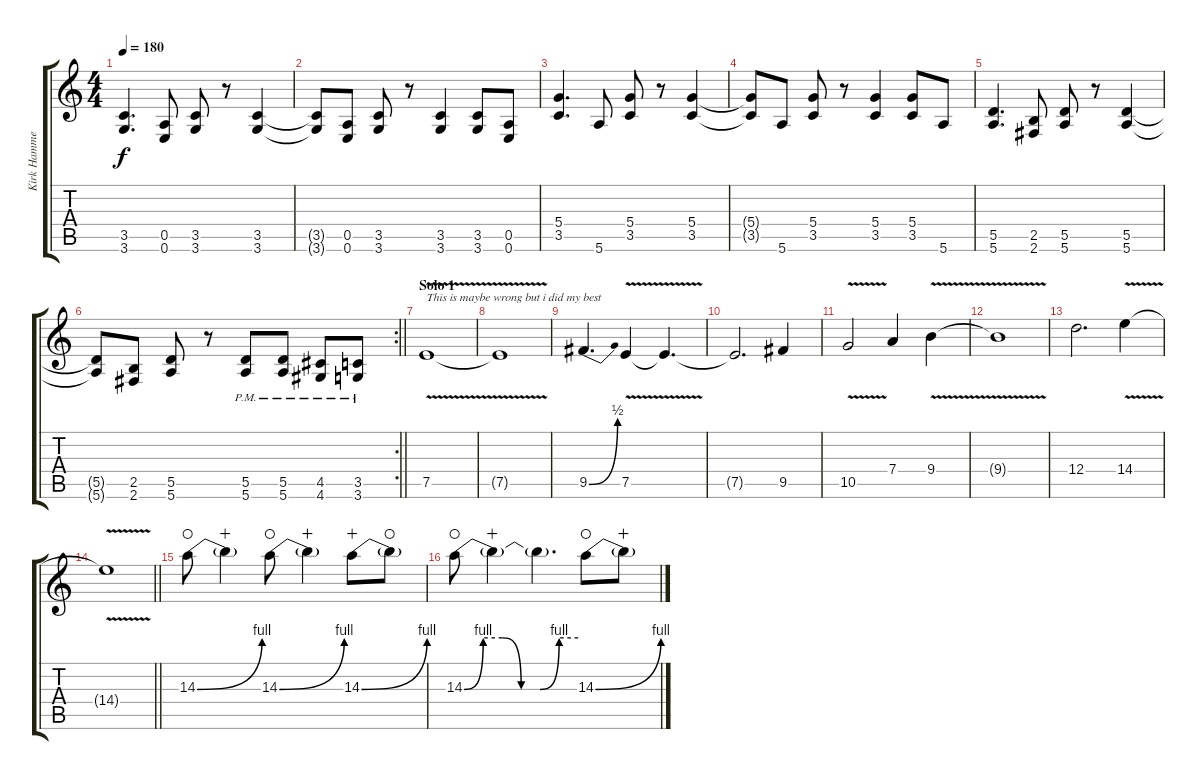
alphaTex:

\track ("Kirk Hammett" "Kirk Hamme") {instrument distortionguitar}
\staff {score tabs}
\tuning (E4 B3 G3 D3 A2 E2) {hide}
\ts (4 4)
\tempo 180
\clef g2
\ks c
(3.5 3.6).4{d dy f} (0.5 0.6).8 (3.5 3.6).8 r.8 (3.5 3.6).4 |
(3.5{t} 3.6{t}).8 (0.5 0.6).8 (3.5 3.6).8 r.8 (3.5 3.6).4 (3.5 3.6).8 (0.5 0.6).8 |
(5.4 3.5).4{d} 5.6.8 (5.4 3.5).8 r.8 (5.4 3.5).4 |
(5.4{t} 3.5{t}).8 5.6.8 (5.4 3.5).8 r.8 (5.4 3.5).4 (5.4 3.5).8 5.6.8 |
(5.5 5.6).4{d} (2.5 2.6).8 (5.5 5.6).8 r.8 (5.5 5.6).4 |
\rc 2
\barLineRight lightlight
(5.5{t} 5.6{t}).8 (2.5 2.6).8 (5.5 5.6).8 r.8 (5.5{pm} 5.6{pm}).8 (5.5{pm} 5.6{pm}).8 (4.5{pm} 4.6{pm}).8 (3.5{pm} 3.6{pm}).8 |
\section ("" "Solo 1")
7.5{v}.1{txt "This is maybe wrong but i did my best"} |
7.5{t}.1 |
9.5{be (bend 0 0 60 2)}.4{d} 7.5{v}.4 7.5{t}.4{d} |
7.5{t}.2{d} 9.5.4 |
10.5{v}.2 7.4.4 9.4{v}.4 |
9.4{t}.1 |
12.4.2{d} 14.4{v}.4 |
\barLineRight lightlight
14.4{t}.1 |
14.3{be (bend 0 0 60 4)}.8{waho} 14.3{t}.4{wahc} 14.3{be (bend 0 0 60 4)}.8{waho} 14.3{t}.4{wahc} 14.3{be (bend 0 0 60 4)}.8{wahc} 14.3{t}.8{waho} |
14.3{be (custom 0 0 10 4 20 4 30 0 40 0 50 4 60 4)}.8{waho} 14.3{t}.4{wahc} 14.3{t}.4{d} 14.3{be (bend 0 0 60 4)}.8{waho} 14.3{t}.8{wahc}
